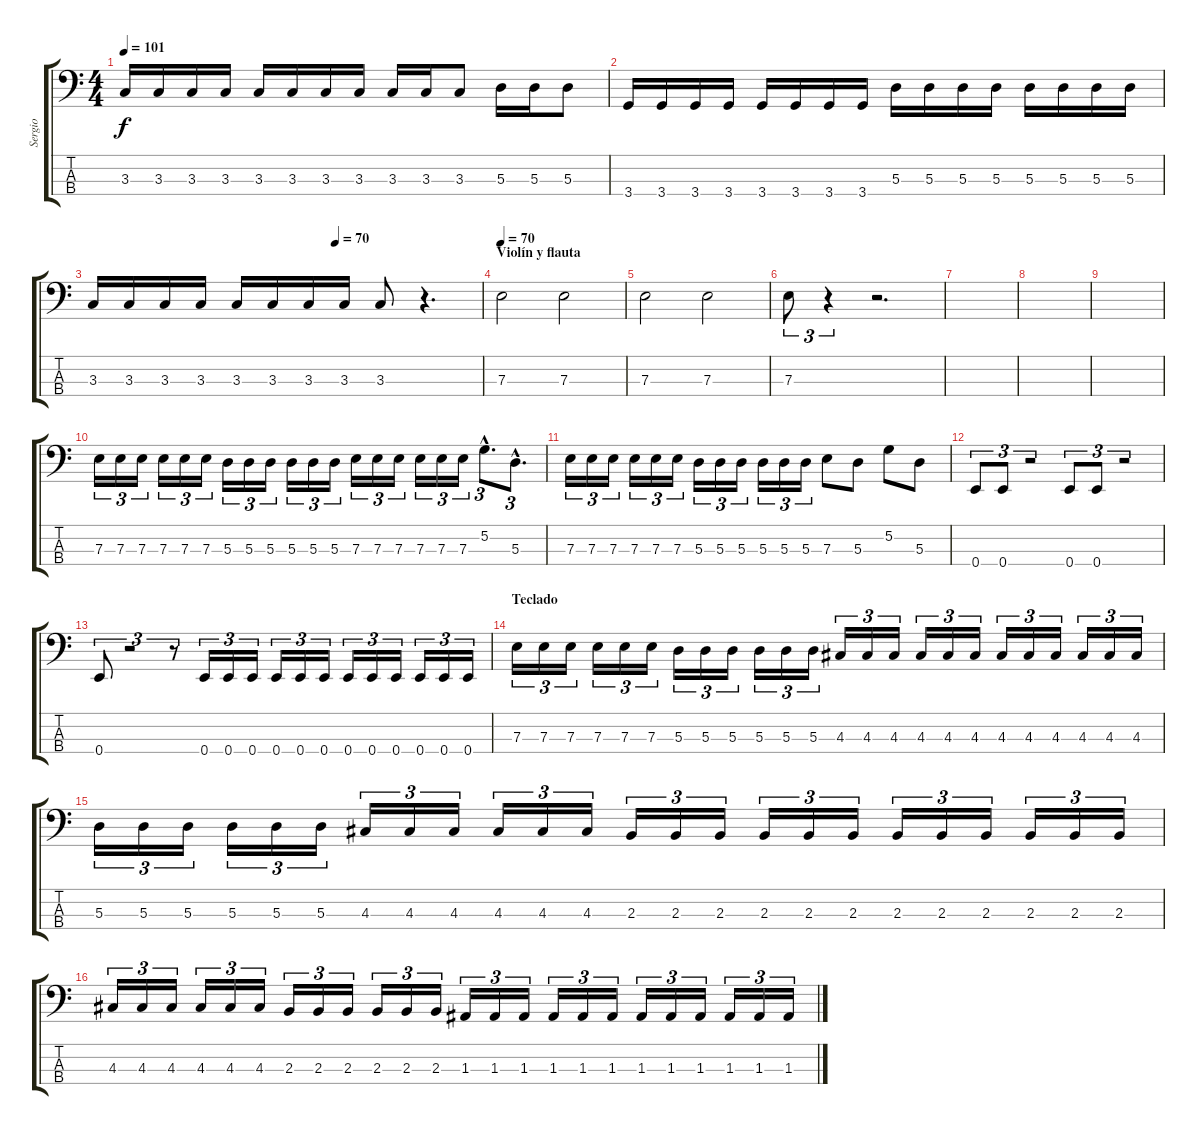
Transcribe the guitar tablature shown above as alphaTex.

\track ("Sergio" "Sergio") {instrument electricbassfinger}
\staff {score tabs}
\tuning (G2 D2 A1 E1) {hide}
\ts (4 4)
\tempo 101
\clef f4
\ks c
3.3.16{dy f} 3.3.16 3.3.16 3.3.16 3.3.16 3.3.16 3.3.16 3.3.16 3.3.16 3.3.16 3.3.8 5.3.16 5.3.16 5.3.8 |
3.4.16 3.4.16 3.4.16 3.4.16 3.4.16 3.4.16 3.4.16 3.4.16 5.3.16 5.3.16 5.3.16 5.3.16 5.3.16 5.3.16 5.3.16 5.3.16 |
\tempo (70 0.625)
3.3.16 3.3.16 3.3.16 3.3.16 3.3.16 3.3.16 3.3.16 3.3.16 3.3.8 r.4{d} |
\section ("" "Violín y flauta")
\tempo 70
7.3.2 7.3.2 |
7.3.2 7.3.2 |
7.3.8{tu (3 2)} r.4{tu (3 2)} r.2{d} |
|
|
|
7.3.16{tu (3 2)} 7.3.16{tu (3 2)} 7.3.16{tu (3 2)} 7.3.16{tu (3 2)} 7.3.16{tu (3 2)} 7.3.16{tu (3 2)} 5.3.16{tu (3 2)} 5.3.16{tu (3 2)} 5.3.16{tu (3 2)} 5.3.16{tu (3 2)} 5.3.16{tu (3 2)} 5.3.16{tu (3 2)} 7.3.16{tu (3 2)} 7.3.16{tu (3 2)} 7.3.16{tu (3 2)} 7.3.16{tu (3 2)} 7.3.16{tu (3 2)} 7.3.16{tu (3 2)} 5.2{hac}.8{d tu (3 2)} 5.3{hac}.8{d tu (3 2)} |
7.3.16{tu (3 2)} 7.3.16{tu (3 2)} 7.3.16{tu (3 2)} 7.3.16{tu (3 2)} 7.3.16{tu (3 2)} 7.3.16{tu (3 2)} 5.3.16{tu (3 2)} 5.3.16{tu (3 2)} 5.3.16{tu (3 2)} 5.3.16{tu (3 2)} 5.3.16{tu (3 2)} 5.3.16{tu (3 2)} 7.3.8 5.3.8 5.2.8 5.3.8 |
0.4.8{tu (3 2)} 0.4.8{tu (3 2)} r.2{tu (3 2)} 0.4.8{tu (3 2)} 0.4.8{tu (3 2)} r.2{tu (3 2)} |
0.4.8{tu (3 2)} r.2{tu (3 2)} r.8{tu (3 2)} 0.4.16{tu (3 2)} 0.4.16{tu (3 2)} 0.4.16{tu (3 2)} 0.4.16{tu (3 2)} 0.4.16{tu (3 2)} 0.4.16{tu (3 2)} 0.4.16{tu (3 2)} 0.4.16{tu (3 2)} 0.4.16{tu (3 2)} 0.4.16{tu (3 2)} 0.4.16{tu (3 2)} 0.4.16{tu (3 2)} |
\section ("" "Teclado")
7.3.16{tu (3 2)} 7.3.16{tu (3 2)} 7.3.16{tu (3 2)} 7.3.16{tu (3 2)} 7.3.16{tu (3 2)} 7.3.16{tu (3 2)} 5.3.16{tu (3 2)} 5.3.16{tu (3 2)} 5.3.16{tu (3 2)} 5.3.16{tu (3 2)} 5.3.16{tu (3 2)} 5.3.16{tu (3 2)} 4.3.16{tu (3 2)} 4.3.16{tu (3 2)} 4.3.16{tu (3 2)} 4.3.16{tu (3 2)} 4.3.16{tu (3 2)} 4.3.16{tu (3 2)} 4.3.16{tu (3 2)} 4.3.16{tu (3 2)} 4.3.16{tu (3 2)} 4.3.16{tu (3 2)} 4.3.16{tu (3 2)} 4.3.16{tu (3 2)} |
5.3.16{tu (3 2)} 5.3.16{tu (3 2)} 5.3.16{tu (3 2)} 5.3.16{tu (3 2)} 5.3.16{tu (3 2)} 5.3.16{tu (3 2)} 4.3.16{tu (3 2)} 4.3.16{tu (3 2)} 4.3.16{tu (3 2)} 4.3.16{tu (3 2)} 4.3.16{tu (3 2)} 4.3.16{tu (3 2)} 2.3.16{tu (3 2)} 2.3.16{tu (3 2)} 2.3.16{tu (3 2)} 2.3.16{tu (3 2)} 2.3.16{tu (3 2)} 2.3.16{tu (3 2)} 2.3.16{tu (3 2)} 2.3.16{tu (3 2)} 2.3.16{tu (3 2)} 2.3.16{tu (3 2)} 2.3.16{tu (3 2)} 2.3.16{tu (3 2)} |
4.3.16{tu (3 2)} 4.3.16{tu (3 2)} 4.3.16{tu (3 2)} 4.3.16{tu (3 2)} 4.3.16{tu (3 2)} 4.3.16{tu (3 2)} 2.3.16{tu (3 2)} 2.3.16{tu (3 2)} 2.3.16{tu (3 2)} 2.3.16{tu (3 2)} 2.3.16{tu (3 2)} 2.3.16{tu (3 2)} 1.3.16{tu (3 2)} 1.3.16{tu (3 2)} 1.3.16{tu (3 2)} 1.3.16{tu (3 2)} 1.3.16{tu (3 2)} 1.3.16{tu (3 2)} 1.3.16{tu (3 2)} 1.3.16{tu (3 2)} 1.3.16{tu (3 2)} 1.3.16{tu (3 2)} 1.3.16{tu (3 2)} 1.3.16{tu (3 2)}
